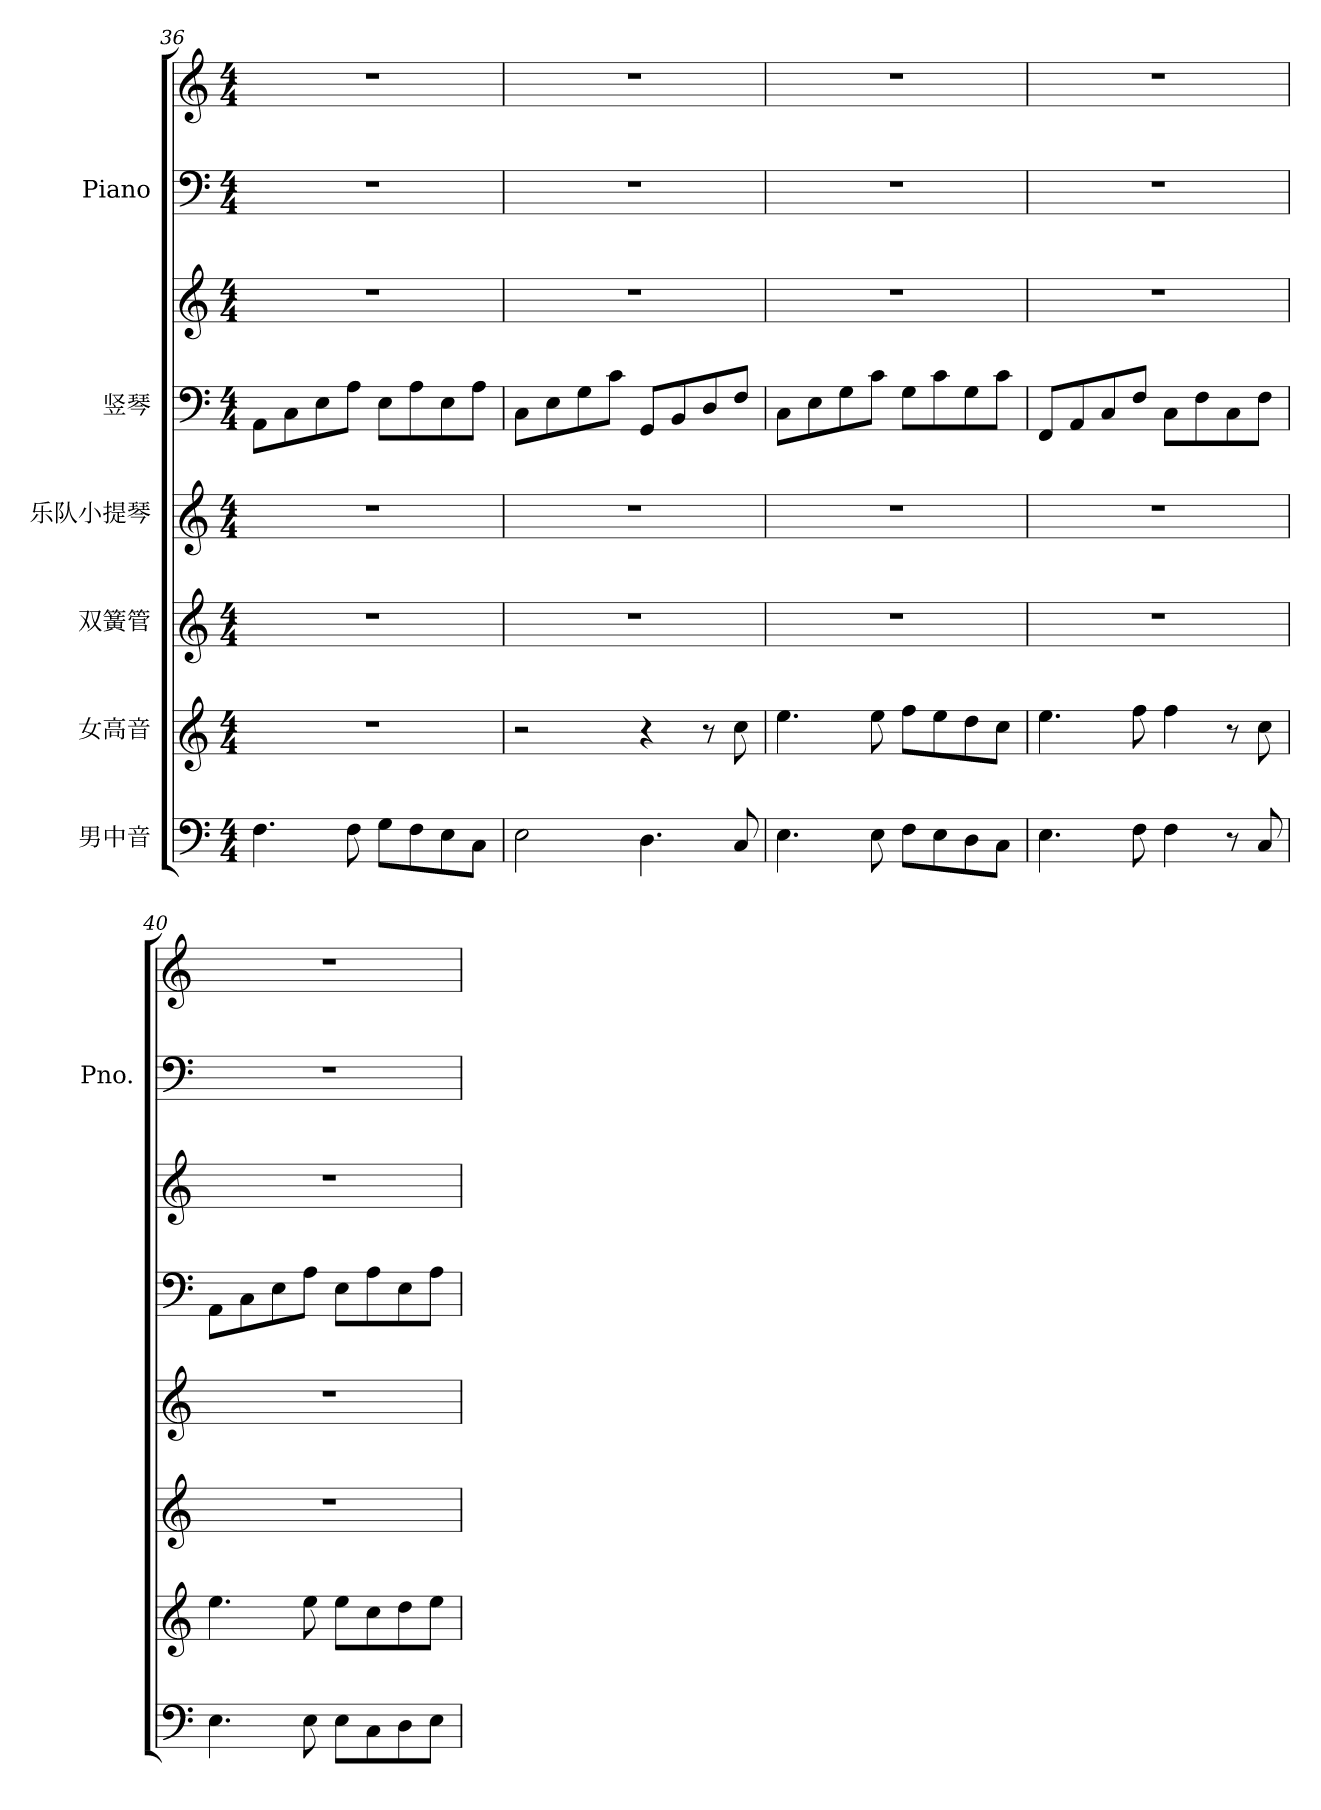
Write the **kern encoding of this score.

**kern	**kern	**kern	**kern	**kern	**kern	**kern	**kern
*part6	*part5	*part4	*part3	*part2	*part2	*part1	*part1
*staff8	*staff7	*staff6	*staff5	*staff4	*staff3	*staff2	*staff1
*I"男中音	*I"女高音	*I"双簧管	*I"乐队小提琴	*I"竖琴	*	*I"Piano	*
*	*	*	*	*	*	*I'Pno.	*
*clefF4	*clefG2	*clefG2	*clefG2	*clefF4	*clefG2	*clefF4	*clefG2
*k[]	*k[]	*k[]	*k[]	*k[]	*k[]	*k[]	*k[]
*M4/4	*M4/4	*M4/4	*M4/4	*M4/4	*M4/4	*M4/4	*M4/4
=36	=36	=36	=36	=36	=36	=36	=36
4.F\	1r	1r	1r	8AA\L	1r	1r	1r
.	.	.	.	8C\	.	.	.
.	.	.	.	8E\	.	.	.
8F\	.	.	.	8A\J	.	.	.
8G\L	.	.	.	8E\L	.	.	.
8F\	.	.	.	8A\	.	.	.
8E\	.	.	.	8E\	.	.	.
8C\J	.	.	.	8A\J	.	.	.
=37	=37	=37	=37	=37	=37	=37	=37
2E\	2r	1r	1r	8C\L	1r	1r	1r
.	.	.	.	8E\	.	.	.
.	.	.	.	8G\	.	.	.
.	.	.	.	8c\J	.	.	.
4.D\	4r	.	.	8GG/L	.	.	.
.	.	.	.	8BB/	.	.	.
.	8r	.	.	8D/	.	.	.
8C/	8cc\	.	.	8F/J	.	.	.
=38	=38	=38	=38	=38	=38	=38	=38
4.E\	4.ee\	1r	1r	8C\L	1r	1r	1r
.	.	.	.	8E\	.	.	.
.	.	.	.	8G\	.	.	.
8E\	8ee\	.	.	8c\J	.	.	.
8F\L	8ff\L	.	.	8G\L	.	.	.
8E\	8ee\	.	.	8c\	.	.	.
8D\	8dd\	.	.	8G\	.	.	.
8C\J	8cc\J	.	.	8c\J	.	.	.
=39	=39	=39	=39	=39	=39	=39	=39
4.E\	4.ee\	1r	1r	8FF/L	1r	1r	1r
.	.	.	.	8AA/	.	.	.
.	.	.	.	8C/	.	.	.
8F\	8ff\	.	.	8F/J	.	.	.
4F\	4ff\	.	.	8C\L	.	.	.
.	.	.	.	8F\	.	.	.
8r	8r	.	.	8C\	.	.	.
8C/	8cc\	.	.	8F\J	.	.	.
!!LO:PB:g=z
=40	=40	=40	=40	=40	=40	=40	=40
4.E\	4.ee\	1r	1r	8AA\L	1r	1r	1r
.	.	.	.	8C\	.	.	.
.	.	.	.	8E\	.	.	.
8E\	8ee\	.	.	8A\J	.	.	.
8E\L	8ee\L	.	.	8E\L	.	.	.
8C\	8cc\	.	.	8A\	.	.	.
8D\	8dd\	.	.	8E\	.	.	.
8E\J	8ee\J	.	.	8A\J	.	.	.
=	=	=	=	=	=	=	=
*-	*-	*-	*-	*-	*-	*-	*-
